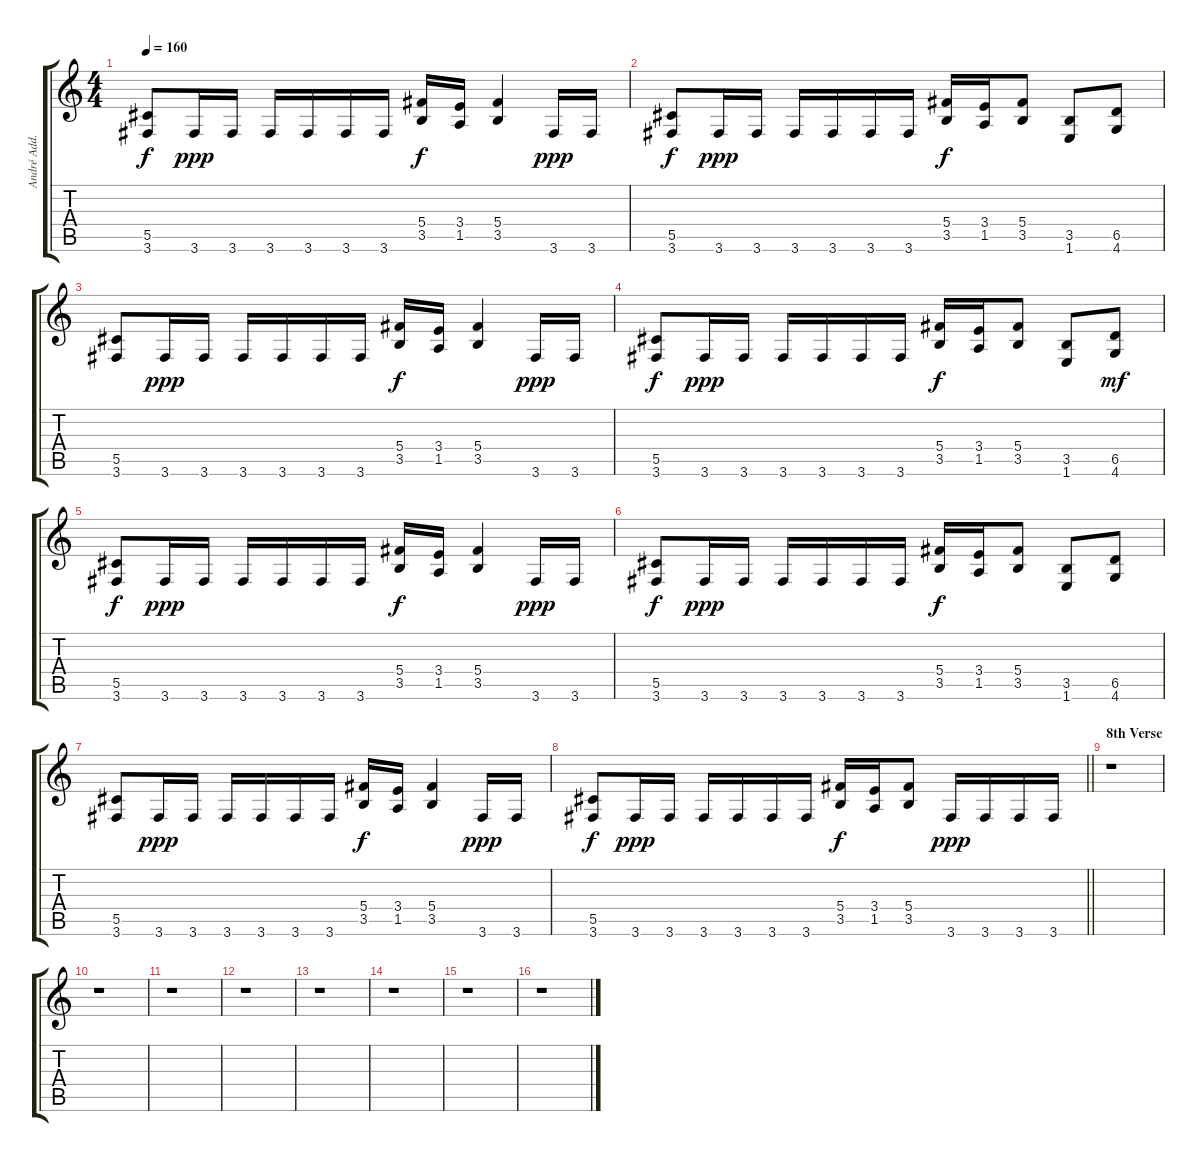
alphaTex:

\track ("André Add. (2)" "André Add.") {instrument distortionguitar}
\staff {score tabs}
\tuning (Eb4 Bb3 Gb3 Db3 Ab2 Eb2) {hide}
\ts (4 4)
\tempo 160
\clef g2
\ks c
(5.5 3.6).8{dy f volume 12 instrument overdrivenguitar} 3.6.16{dy ppp} 3.6.16 3.6.16 3.6.16 3.6.16 3.6.16 (5.4 3.5).16{dy f} (3.4 1.5).16 (5.4 3.5).4 3.6.16{dy ppp} 3.6.16 |
(5.5 3.6).8{dy f} 3.6.16{dy ppp} 3.6.16 3.6.16 3.6.16 3.6.16 3.6.16 (5.4 3.5).16{dy f} (3.4 1.5).16 (5.4 3.5).8 (3.5 1.6).8 (6.5 4.6).8 |
(5.5 3.6).8 3.6.16{dy ppp} 3.6.16 3.6.16 3.6.16 3.6.16 3.6.16 (5.4 3.5).16{dy f} (3.4 1.5).16 (5.4 3.5).4 3.6.16{dy ppp} 3.6.16 |
(5.5 3.6).8{dy f} 3.6.16{dy ppp} 3.6.16 3.6.16 3.6.16 3.6.16 3.6.16 (5.4 3.5).16{dy f} (3.4 1.5).16 (5.4 3.5).8 (3.5 1.6).8 (6.5 4.6).8{dy mf} |
(5.5 3.6).8{dy f} 3.6.16{dy ppp} 3.6.16 3.6.16 3.6.16 3.6.16 3.6.16 (5.4 3.5).16{dy f} (3.4 1.5).16 (5.4 3.5).4 3.6.16{dy ppp} 3.6.16 |
(5.5 3.6).8{dy f} 3.6.16{dy ppp} 3.6.16 3.6.16 3.6.16 3.6.16 3.6.16 (5.4 3.5).16{dy f} (3.4 1.5).16 (5.4 3.5).8 (3.5 1.6).8 (6.5 4.6).8 |
(5.5 3.6).8 3.6.16{dy ppp} 3.6.16 3.6.16 3.6.16 3.6.16 3.6.16 (5.4 3.5).16{dy f} (3.4 1.5).16 (5.4 3.5).4 3.6.16{dy ppp} 3.6.16 |
\barLineRight lightlight
(5.5 3.6).8{dy f} 3.6.16{dy ppp} 3.6.16 3.6.16 3.6.16 3.6.16 3.6.16 (5.4 3.5).16{dy f} (3.4 1.5).16 (5.4 3.5).8 3.6.16{dy ppp} 3.6.16 3.6.16 3.6.16 |
\section ("" "8th Verse")
r.1 |
r.1 |
r.1 |
r.1 |
r.1 |
r.1 |
r.1 |
r.1
